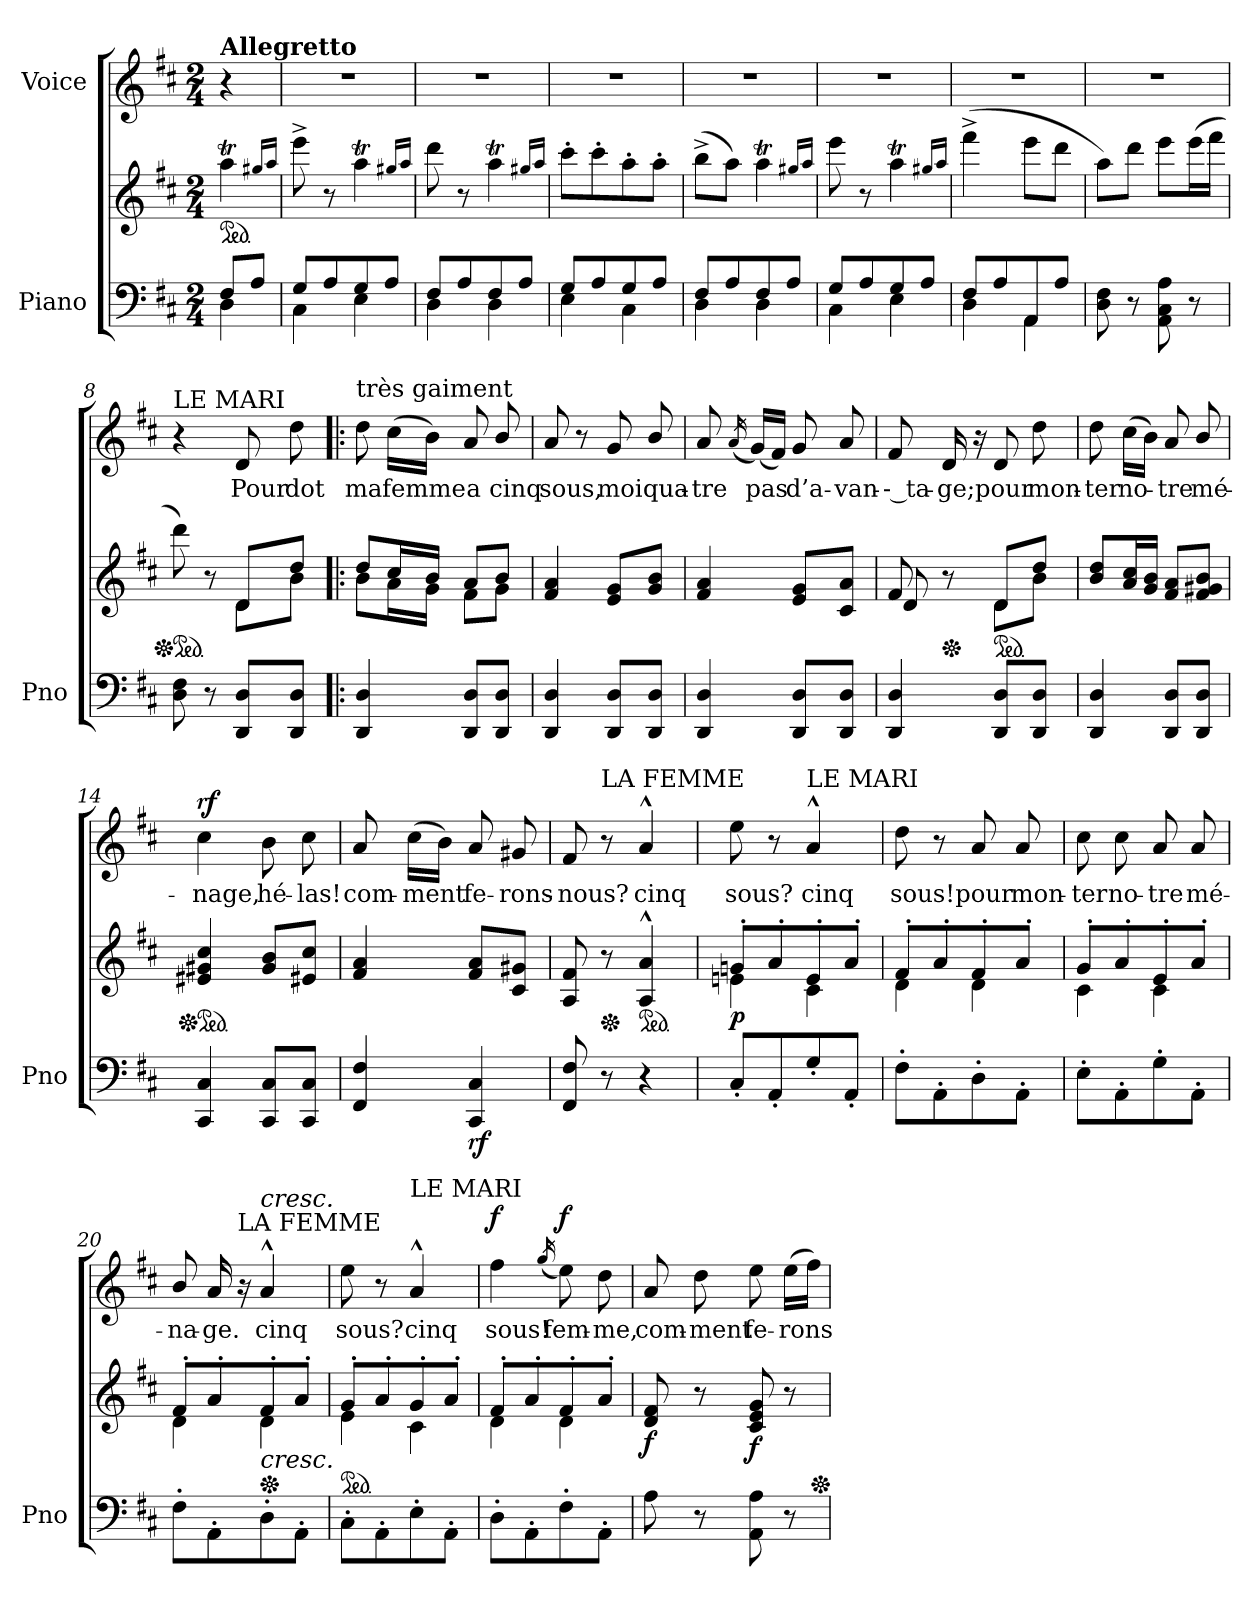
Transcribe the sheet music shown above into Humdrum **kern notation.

**kern	**kern	**dynam	**kern	**text	**dynam
*part2	*part2	*part2	*part1	*part1	*part1
*staff3	*staff2	*staff2/3	*staff1	*staff1	*staff1
*I"Piano	*	*	*I"Voice	*	*
*I'Pno	*	*	*	*	*
*clefF4	*clefG2	*	*clefG2	*	*
*k[f#c#]	*k[f#c#]	*	*k[f#c#]	*	*
*M2/4	*M2/4	*	*M2/4	*	*
=	=	=	=	=	=
*^	*	*	*	*	*
*	*	*ped	*	*	*	*
!	!	!	!	!LO:TX:a:B:t=Allegretto	!	!
8F#/L	4D\	4aaT\	.	4r	.	.
8A/J	.	.	.	.	.	.
.	.	16qgg#j/LL	.	.	.	.
.	.	16qaa/JJ	.	.	.	.
=1	=1	=1	=1	=1	=1	=1
8G/L	4C#\	8eee^\	.	2r	.	.
8A/	.	8r	.	.	.	.
8G/	4E\	4aaT\	.	.	.	.
8A/J	.	.	.	.	.	.
.	.	16qgg#X/LL	.	.	.	.
.	.	16qaa/JJ	.	.	.	.
=2	=2	=2	=2	=2	=2	=2
8F#/L	4D\	8ddd\	.	2r	.	.
8A/	.	8r	.	.	.	.
8F#/	4D\	4aaT\	.	.	.	.
8A/J	.	.	.	.	.	.
.	.	16qgg#X/LL	.	.	.	.
.	.	16qaa/JJ	.	.	.	.
=3	=3	=3	=3	=3	=3	=3
8G/L	4E\	8ccc#'\L	.	2r	.	.
8A/	.	8ccc#'\	.	.	.	.
8G/	4C#\	8aa'\	.	.	.	.
8A/J	.	8aa'\J	.	.	.	.
=4	=4	=4	=4	=4	=4	=4
8F#/L	4D\	(8bb^\L	.	2r	.	.
8A/	.	8aa\J)	.	.	.	.
8F#/	4D\	4aaT\	.	.	.	.
8A/J	.	.	.	.	.	.
.	.	16qgg#X/LL	.	.	.	.
.	.	16qaa/JJ	.	.	.	.
=5	=5	=5	=5	=5	=5	=5
8G/L	4C#\	8eee\	.	2r	.	.
8A/	.	8r	.	.	.	.
8G/	4E\	4aaT\	.	.	.	.
8A/J	.	.	.	.	.	.
.	.	16qgg#X/LL	.	.	.	.
.	.	16qaa/JJ	.	.	.	.
=6	=6	=6	=6	=6	=6	=6
8F#/L	4D\	(4fff#^\	.	2r	.	.
8A/	.	.	.	.	.	.
8AA/	4AA\	8eee\L	.	.	.	.
8A/J	.	8ddd\J	.	.	.	.
*v	*v	*	*	*	*	*
=7	=7	=7	=7	=7	=7
8D\ 8F#\	8aa\L)	.	2r	.	.
8r	8ddd\J	.	.	.	.
8AA\ 8C#\ 8A\	8eee\L	.	.	.	.
8r	(16eee\L	.	.	.	.
.	16fff#\JJ	.	.	.	.
=8	=8	=8	=8	=8	=8
*	*Xped	*	*	*	*
*	*ped	*	*	*	*
*	*^	*	*	*	*
!	!	!	!	!LO:TX:a:t=LE MARI	!	!
8D\ 8F#\	8ddd\)	4ryy	.	4r	.	.
8r	8r	.	.	.	.	.
8DD/ 8D/L	8d/L	8d\L	.	8d/	Pour	.
8DD/ 8D/J	8dd/J	8b\J	.	8dd\	dot	.
=9!|:	=9!|:	=9!|:	=9!|:	=9!|:	=9!|:	=9!|:
!	!	!	!	!LO:TX:a:t=très gaiment	!	!
!	!	!	!LO:DY:b=2	!	!	!
!	!	!	!LO:DY:n=1:b	!	!	!
4DD/ 4D/	8dd/L	8b\L	rf rf	8dd\	ma	.
.	16cc#/L	16a\L	.	(16cc#\LL	femme	.
.	16b/JJ	16g\JJ	.	16b\JJ)	.	.
8DD/ 8D/L	8a/L	8f#\L	.	8a/	a	.
8DD/ 8D/J	8b/J	8g\J	.	8b/	cinq	.
=10	=10	=10	=10	=10	=10	=10
!	!	!	!LO:DY:b=2	!	!	!
!	!	!	!LO:DY:n=1:b	!	!	!
*	*v	*v	*	*	*	*
4DD/ 4D/	4f#/ 4a/	rf rf	8a/	sous,	.
.	.	.	8r	.	.
8DD/ 8D/L	8e/ 8g/L	.	8g/	moi	.
8DD/ 8D/J	8g/ 8b/J	.	8b/	qua-	.
=11	=11	=11	=11	=11	=11
!	!	!LO:DY:b=2	!	!	!
!	!	!LO:DY:n=1:b	!	!	!
4DD/ 4D/	4f#/ 4a/	rf rf	8a/	-tre	.
.	.	.	(16qa/	.	.
.	.	.	(16g/LL)	pas	.
.	.	.	16f#/JJ)	.	.
8DD/ 8D/L	8e/ 8g/L	.	8g/	d’a-	.
8DD/ 8D/J	8c#/ 8a/J	.	8a/	-van-	.
=12	=12	=12	=12	=12	=12
*	*^	*	*	*	*
!	!	!	!LO:DY:b=2	!	!	!
!	!	!	!LO:DY:n=1:b	!	!	!
4DD/ 4D/	8f#/	8d/	rf rf	8f#/	-- ta-	.
*	*Xped	*	*	*	*	*
.	8r	8ryy	.	16d/	-ge;	.
.	.	.	.	16r	.	.
*	*ped	*	*	*	*	*
8DD/ 8D/L	8d/L	8d\L	.	8d/	pour	.
8DD/ 8D/J	8dd/J	8b\J	.	8dd\	mon-	.
=13	=13	=13	=13	=13	=13	=13
!	!	!	!LO:DY:b=2	!	!	!
!	!	!	!LO:DY:n=1:b	!	!	!
*	*v	*v	*	*	*	*
4DD/ 4D/	8b/ 8dd/L	rf rf	8dd\	-ter	.
.	16a/ 16cc#/L	.	(16cc#\LL	no-	.
.	16g/ 16b/JJ	.	16b\JJ)	.	.
8DD/ 8D/L	8f#/ 8a/L	.	8a/	-tre	.
8DD/ 8D/J	8f#/ 8g#X/ 8b/J	.	8b/	mé-	.
=14	=14	=14	=14	=14	=14
*	*Xped	*	*	*	*
*	*ped	*	*	*	*
!	!	!LO:DY:b=2	!	!	!
!	!	!LO:DY:n=1:a	!	!	!LO:DY:a
4CC#/ 4C#/	4e#X/ 4g#X/ 4cc#/	rf rf	4cc#\	-nage,	rf
8CC#/ 8C#/L	8g#/ 8b/L	.	8b\	hé-	.
8CC#/ 8C#/J	8e#X/ 8cc#/J	.	8cc#\	-las!	.
=15	=15	=15	=15	=15	=15
!	!	!LO:DY:b=2	!	!	!
!	!	!LO:DY:n=1:b	!	!	!
4FF#/ 4F#/	4f#/ 4a/	rf rf	8a/	com-	.
.	.	.	(16cc#\LL	-ment	.
.	.	.	16b\JJ)	.	.
!	!	!LO:DY:n=2:b=2	!	!	!
4CC#/ 4C#/	8f#/ 8a/L	rf	8a/	fe-	.
.	8c#/ 8g#X/J	.	8g#X/	-rons-	.
=16	=16	=16	=16	=16	=16
8FF#/ 8F#/	8A/ 8f#/	.	8f#/	-nous?	.
*	*Xped	*	*	*	*
!	!	!	!LO:TX:a:t=LA FEMME	!	!
8r	8r	.	8r	.	.
*	*ped	*	*	*	*
4r	4A/^^ 4a/^^	.	4a^^/	cinq	.
=17	=17	=17	=17	=17	=17
*	*^	*	*	*	*
!	!	!	!LO:DY:b	!	!	!
8C#'/L	8gn'/L	4en\	p	8ee\	sous?	.
8AA'/	8a'/	.	.	8r	.	.
!	!	!	!	!LO:TX:a:t=LE MARI	!	!
8G'/	8e'/	4c#\	.	4a^^/	cinq	.
8AA'/J	8a'/J	.	.	.	.	.
=18	=18	=18	=18	=18	=18	=18
8F#'\L	8f#'/L	4d\	.	8dd\	sous!	.
8AA'\	8a'/	.	.	8r	.	.
8D'\	8f#'/	4d\	.	8a/	pour	.
8AA'\J	8a'/J	.	.	8a/	mon-	.
=19	=19	=19	=19	=19	=19	=19
8E'\L	8g'/L	4c#\	.	8cc#\	-ter	.
8AA'\	8a'/	.	.	8cc#\	no-	.
8G'\	8e'/	4c#\	.	8a/	-tre	.
8AA'\J	8a'/J	.	.	8a/	mé-	.
=20	=20	=20	=20	=20	=20	=20
8F#'\L	8f#'/L	4d\	.	8b/	-na-	.
8AA'\	8a'/	.	.	16a/	-ge.	.
!	!	!	!	!LO:TX:a:t=LA FEMME	!	!
.	.	.	.	16r	.	.
*	*Xped	*	*	*	*	*
!	!	!	!	!LO:TX:a:i:t=cresc.	!	!
!	!LO:TX:b:i:t=cresc.	!	!	!	!	!
8D'\	8f#'/	4d\	.	4a^^/	cinq	.
8AA'\J	8a'/J	.	.	.	.	.
=21	=21	=21	=21	=21	=21	=21
*	*ped	*	*	*	*	*
8C#'\L	8g'/L	4e\	.	8ee\	sous?	.
8AA'\	8a'/	.	.	8r	.	.
!	!	!	!	!LO:TX:a:t=LE MARI	!	!
8E'\	8g'/	4c#\	.	4a^^/	cinq	.
8AA'\J	8a'/J	.	.	.	.	.
=22	=22	=22	=22	=22	=22	=22
!	!	!	!	!	!	!LO:DY:a
8D'\L	8f#'/L	4d\	.	4ff#\	sous!	f
8AA'\	8a'/	.	.	.	.	.
.	.	.	.	(16qgg/	.	.
!	!	!	!	!	!	!LO:DY:a
8F#'\	8f#'/	4d\	.	8ee\)	fem-	f
8AA'\J	8a'/J	.	.	8dd\	-me,	.
*	*v	*v	*	*	*	*
=23	=23	=23	=23	=23	=23
!	!	!LO:DY:b	!	!	!
8A\	8d/ 8f#/	f	8a/	com-	.
8r	8r	.	8dd\	-ment	.
!	!	!LO:DY:b	!	!	!
8AA\ 8A\	8c#/ 8e/ 8g/	f	8ee\	fe-	.
8r	8r	.	(16ee\LL	-rons-	.
.	.	.	16ff#\JJ)	.	.
*	*Xped	*	*	*	*
=	=	=	=	=	=
*-	*-	*-	*-	*-	*-
